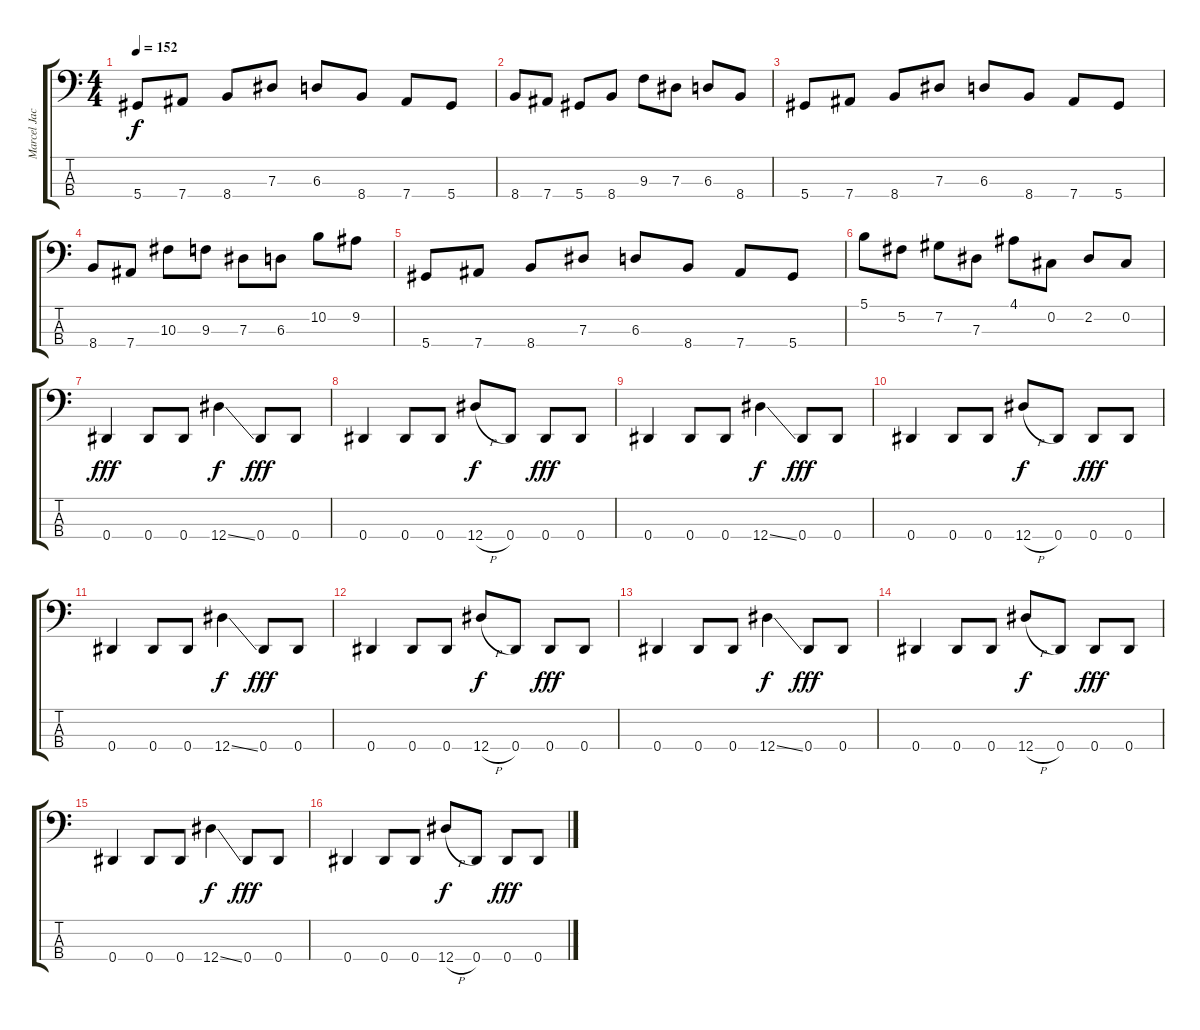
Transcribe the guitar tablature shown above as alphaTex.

\track ("Marcel Jacob (Bass)" "Marcel Jac") {instrument electricbasspick}
\staff {score tabs}
\tuning (Gb2 Db2 Ab1 Eb1) {hide}
\ts (4 4)
\tempo 152
\clef f4
\ks c
5.4.8{dy f} 7.4.8 8.4.8 7.3.8 6.3.8 8.4.8 7.4.8 5.4.8 |
8.4.8 7.4.8 5.4.8 8.4.8 9.3.8 7.3.8 6.3.8 8.4.8 |
5.4.8 7.4.8 8.4.8 7.3.8 6.3.8 8.4.8 7.4.8 5.4.8 |
8.4.8 7.4.8 10.3.8 9.3.8 7.3.8 6.3.8 10.2.8 9.2.8 |
5.4.8 7.4.8 8.4.8 7.3.8 6.3.8 8.4.8 7.4.8 5.4.8 |
5.1.8 5.2.8 7.2.8 7.3.8 4.1.8 0.2.8 2.2.8 0.2.8 |
0.4.4{dy fff} 0.4.8 0.4.8 12.4{ss}.4{dy f} 0.4.8{dy fff} 0.4.8 |
0.4.4 0.4.8 0.4.8 12.4{h}.8{dy f} 0.4.8 0.4.8{dy fff} 0.4.8 |
0.4.4 0.4.8 0.4.8 12.4{ss}.4{dy f} 0.4.8{dy fff} 0.4.8 |
0.4.4 0.4.8 0.4.8 12.4{h}.8{dy f} 0.4.8 0.4.8{dy fff} 0.4.8 |
0.4.4 0.4.8 0.4.8 12.4{ss}.4{dy f} 0.4.8{dy fff} 0.4.8 |
0.4.4 0.4.8 0.4.8 12.4{h}.8{dy f} 0.4.8 0.4.8{dy fff} 0.4.8 |
0.4.4 0.4.8 0.4.8 12.4{ss}.4{dy f} 0.4.8{dy fff} 0.4.8 |
0.4.4 0.4.8 0.4.8 12.4{h}.8{dy f} 0.4.8 0.4.8{dy fff} 0.4.8 |
0.4.4 0.4.8 0.4.8 12.4{ss}.4{dy f} 0.4.8{dy fff} 0.4.8 |
0.4.4 0.4.8 0.4.8 12.4{h}.8{dy f} 0.4.8 0.4.8{dy fff} 0.4.8
